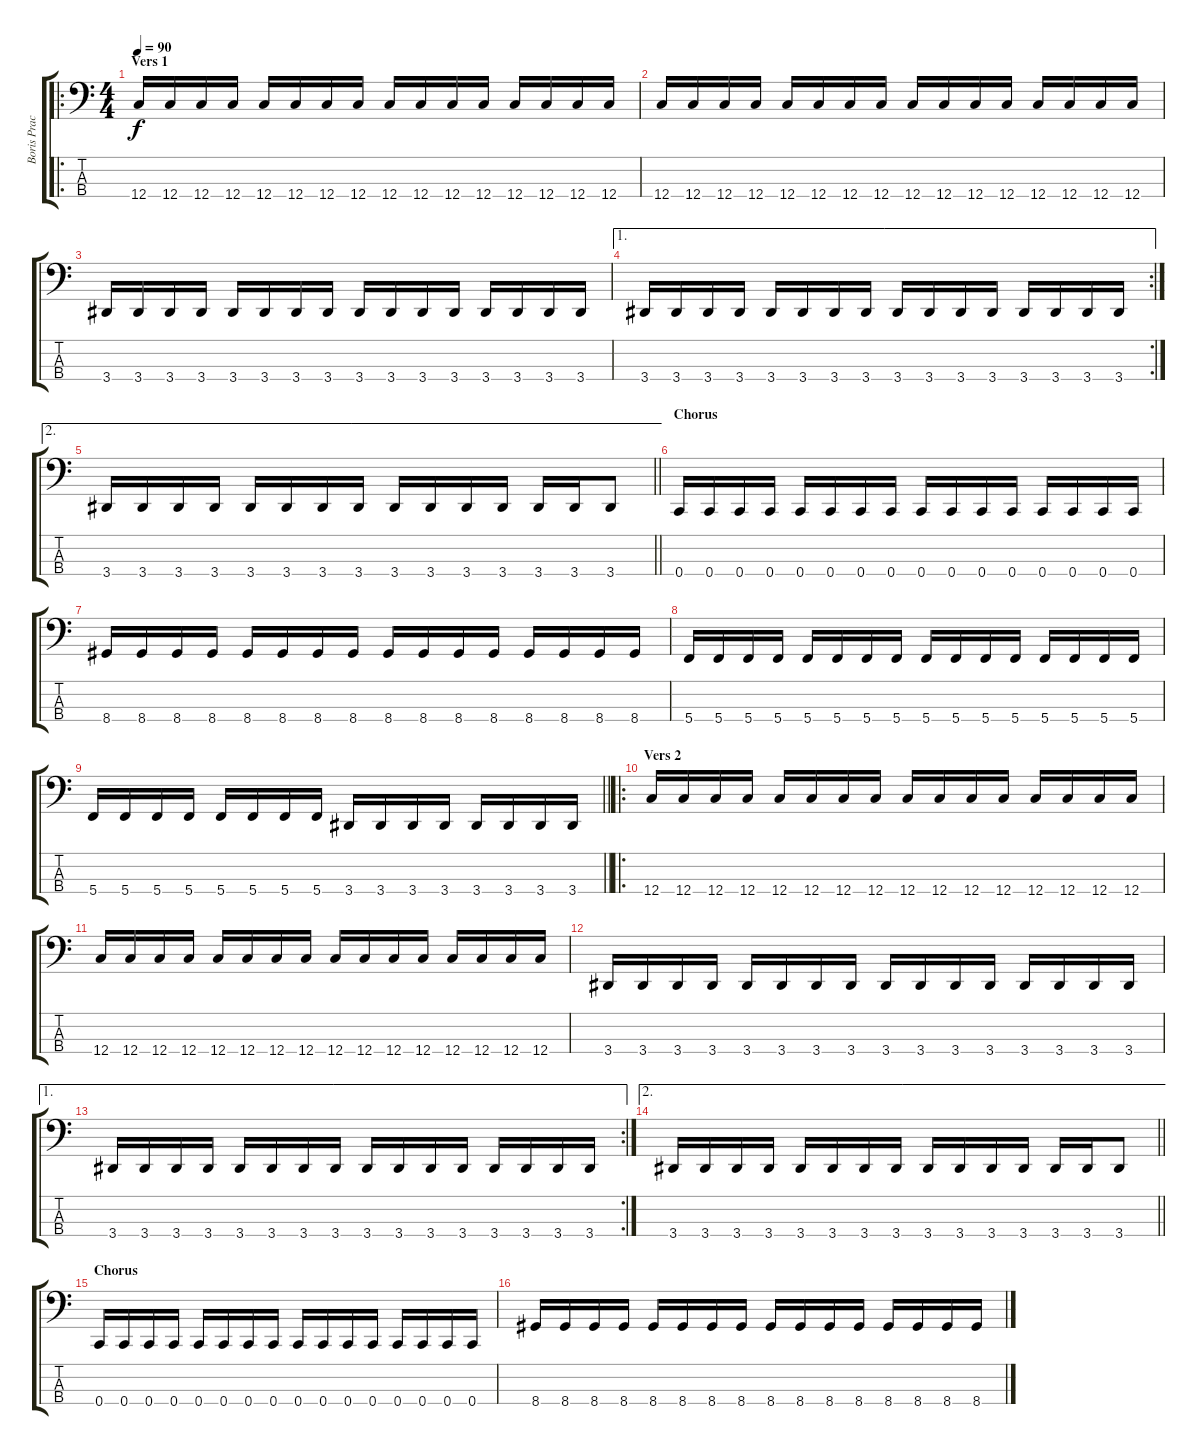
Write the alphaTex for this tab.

\track ("Boris Pracht - Bass" "Boris Prac") {instrument electricbasspick}
\staff {score tabs}
\tuning (F2 C2 G1 C1) {hide}
\ro
\ts (4 4)
\section ("" "Vers 1")
\tempo 90
\clef f4
\ks c
12.4.16{dy f instrument electricbasspick} 12.4.16 12.4.16 12.4.16 12.4.16 12.4.16 12.4.16 12.4.16 12.4.16 12.4.16 12.4.16 12.4.16 12.4.16 12.4.16 12.4.16 12.4.16 |
12.4.16 12.4.16 12.4.16 12.4.16 12.4.16 12.4.16 12.4.16 12.4.16 12.4.16 12.4.16 12.4.16 12.4.16 12.4.16 12.4.16 12.4.16 12.4.16 |
3.4.16 3.4.16 3.4.16 3.4.16 3.4.16 3.4.16 3.4.16 3.4.16 3.4.16 3.4.16 3.4.16 3.4.16 3.4.16 3.4.16 3.4.16 3.4.16 |
\ae 1
\rc 2
3.4.16 3.4.16 3.4.16 3.4.16 3.4.16 3.4.16 3.4.16 3.4.16 3.4.16 3.4.16 3.4.16 3.4.16 3.4.16 3.4.16 3.4.16 3.4.16 |
\ae 2
\barLineRight lightlight
3.4.16 3.4.16 3.4.16 3.4.16 3.4.16 3.4.16 3.4.16 3.4.16 3.4.16 3.4.16 3.4.16 3.4.16 3.4.16 3.4.16 3.4.8 |
\section ("" "Chorus")
0.4.16 0.4.16 0.4.16 0.4.16 0.4.16 0.4.16 0.4.16 0.4.16 0.4.16 0.4.16 0.4.16 0.4.16 0.4.16 0.4.16 0.4.16 0.4.16 |
8.4.16 8.4.16 8.4.16 8.4.16 8.4.16 8.4.16 8.4.16 8.4.16 8.4.16 8.4.16 8.4.16 8.4.16 8.4.16 8.4.16 8.4.16 8.4.16 |
5.4.16 5.4.16 5.4.16 5.4.16 5.4.16 5.4.16 5.4.16 5.4.16 5.4.16 5.4.16 5.4.16 5.4.16 5.4.16 5.4.16 5.4.16 5.4.16 |
\barLineRight lightlight
5.4.16 5.4.16 5.4.16 5.4.16 5.4.16 5.4.16 5.4.16 5.4.16 3.4.16 3.4.16 3.4.16 3.4.16 3.4.16 3.4.16 3.4.16 3.4.16 |
\ro
\section ("" "Vers 2")
12.4.16 12.4.16 12.4.16 12.4.16 12.4.16 12.4.16 12.4.16 12.4.16 12.4.16 12.4.16 12.4.16 12.4.16 12.4.16 12.4.16 12.4.16 12.4.16 |
12.4.16 12.4.16 12.4.16 12.4.16 12.4.16 12.4.16 12.4.16 12.4.16 12.4.16 12.4.16 12.4.16 12.4.16 12.4.16 12.4.16 12.4.16 12.4.16 |
3.4.16 3.4.16 3.4.16 3.4.16 3.4.16 3.4.16 3.4.16 3.4.16 3.4.16 3.4.16 3.4.16 3.4.16 3.4.16 3.4.16 3.4.16 3.4.16 |
\ae 1
\rc 2
3.4.16 3.4.16 3.4.16 3.4.16 3.4.16 3.4.16 3.4.16 3.4.16 3.4.16 3.4.16 3.4.16 3.4.16 3.4.16 3.4.16 3.4.16 3.4.16 |
\ae 2
\barLineRight lightlight
3.4.16 3.4.16 3.4.16 3.4.16 3.4.16 3.4.16 3.4.16 3.4.16 3.4.16 3.4.16 3.4.16 3.4.16 3.4.16 3.4.16 3.4.8 |
\section ("" "Chorus")
0.4.16 0.4.16 0.4.16 0.4.16 0.4.16 0.4.16 0.4.16 0.4.16 0.4.16 0.4.16 0.4.16 0.4.16 0.4.16 0.4.16 0.4.16 0.4.16 |
8.4.16 8.4.16 8.4.16 8.4.16 8.4.16 8.4.16 8.4.16 8.4.16 8.4.16 8.4.16 8.4.16 8.4.16 8.4.16 8.4.16 8.4.16 8.4.16
